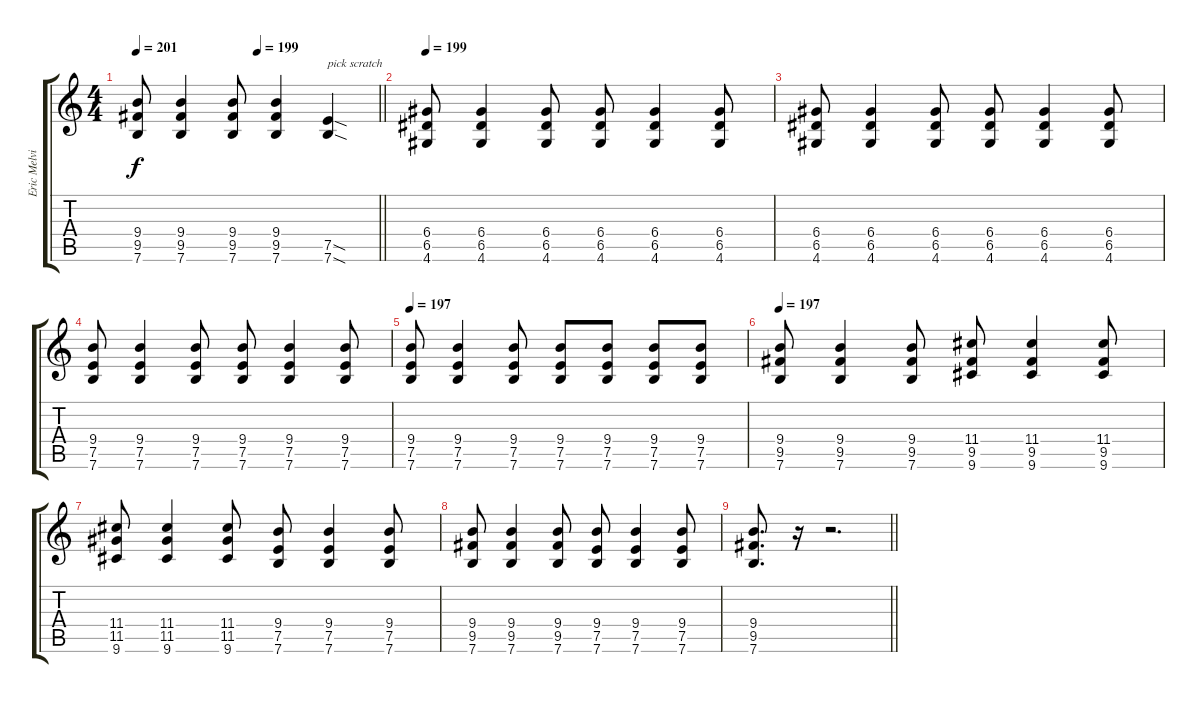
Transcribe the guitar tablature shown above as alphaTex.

\track ("Eric Melvin" "Eric Melvi") {instrument distortionguitar}
\staff {score tabs}
\tuning (E4 B3 G3 D3 A2 E2) {hide}
\ts (4 4)
\tempo 201
\tempo (199 0.5)
\clef g2
\barLineRight lightlight
\ks c
(9.4 9.5 7.6).8{dy f} (9.4 9.5 7.6).4 (9.4 9.5 7.6).8 (9.4 9.5 7.6).4 (7.5{sod} 7.6{sod}).4{txt "pick scratch"} |
\section ("" "")
\tempo 199
(6.4 6.5 4.6).8 (6.4 6.5 4.6).4 (6.4 6.5 4.6).8 (6.4 6.5 4.6).8 (6.4 6.5 4.6).4 (6.4 6.5 4.6).8 |
(6.4 6.5 4.6).8 (6.4 6.5 4.6).4 (6.4 6.5 4.6).8 (6.4 6.5 4.6).8 (6.4 6.5 4.6).4 (6.4 6.5 4.6).8 |
(9.4 7.5 7.6).8 (9.4 7.5 7.6).4 (9.4 7.5 7.6).8 (9.4 7.5 7.6).8 (9.4 7.5 7.6).4 (9.4 7.5 7.6).8 |
\tempo 197
(9.4 7.5 7.6).8 (9.4 7.5 7.6).4 (9.4 7.5 7.6).8 (9.4 7.5 7.6).8 (9.4 7.5 7.6).8 (9.4 7.5 7.6).8 (9.4 7.5 7.6).8 |
\tempo 197
(9.4 9.5 7.6).8 (9.4 9.5 7.6).4 (9.4 9.5 7.6).8 (11.4 9.5 9.6).8 (11.4 9.5 9.6).4 (11.4 9.5 9.6).8 |
(11.4 11.5 9.6).8 (11.4 11.5 9.6).4 (11.4 11.5 9.6).8 (9.4 7.5 7.6).8 (9.4 7.5 7.6).4 (9.4 7.5 7.6).8 |
(9.4 9.5 7.6).8 (9.4 9.5 7.6).4 (9.4 9.5 7.6).8 (9.4 7.5 7.6).8 (9.4 7.5 7.6).4 (9.4 7.5 7.6).8 |
\barLineRight lightlight
(9.4 9.5 7.6).8{d} r.16 r.2{d}
